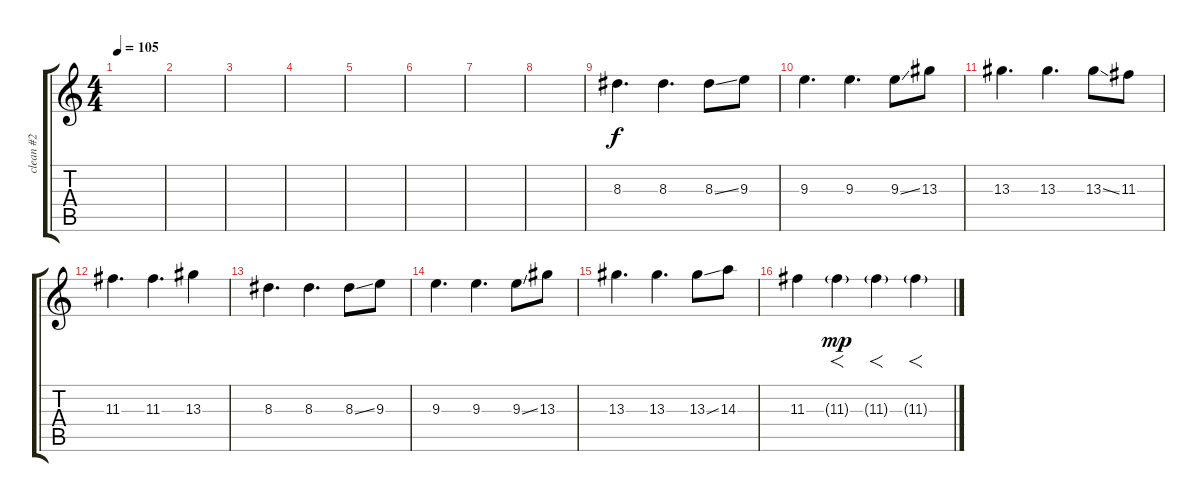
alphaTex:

\track ("clean #2" "clean #2") {instrument acousticguitarnylon}
\staff {score tabs}
\tuning (E4 B3 G3 D3 A2 E2) {hide}
\ts (4 4)
\tempo 105
\clef g2
\ks c
|
|
|
|
|
|
|
|
8.3.4{d} 8.3.4{d} 8.3{ss}.8 9.3.8 |
9.3.4{d} 9.3.4{d} 9.3{ss}.8 13.3.8 |
13.3.4{d} 13.3.4{d} 13.3{ss}.8 11.3.8 |
11.3.4{d} 11.3.4{d} 13.3.4 |
8.3.4{d} 8.3.4{d} 8.3{ss}.8 9.3.8 |
9.3.4{d} 9.3.4{d} 9.3{ss}.8 13.3.8 |
13.3.4{d} 13.3.4{d} 13.3{ss}.8 14.3.8 |
11.3.4 11.3{g}.4{f dy mp} 11.3{g}.4{f} 11.3{g}.4{f}
